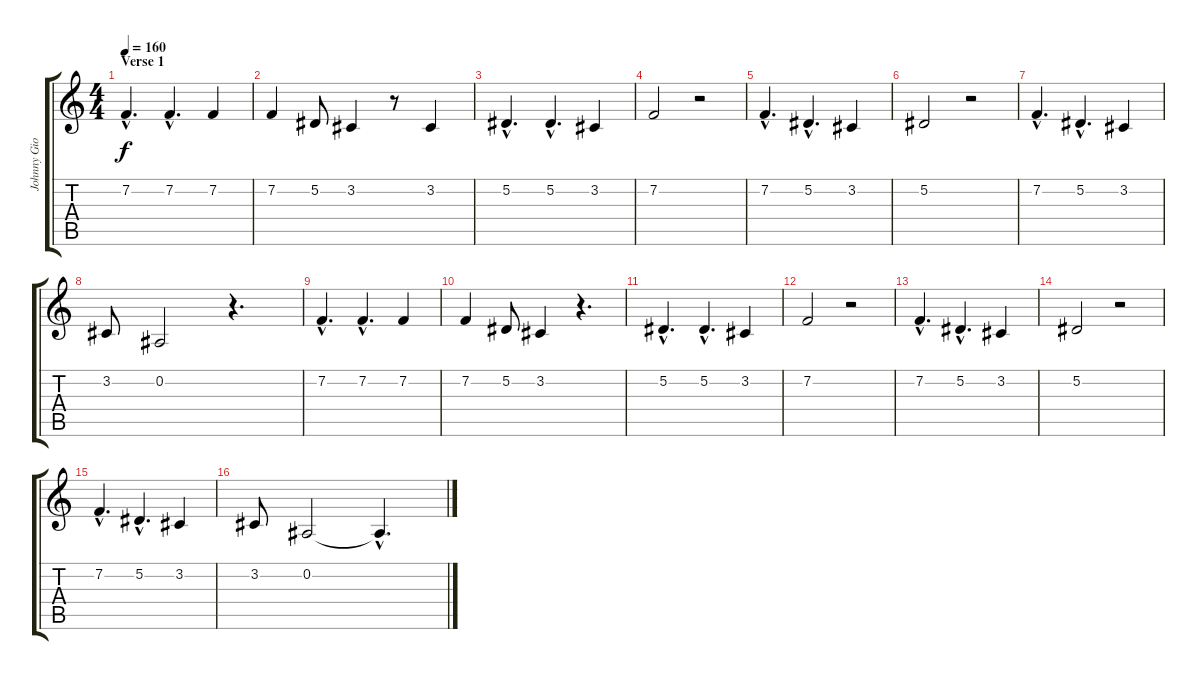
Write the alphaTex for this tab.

\track ("Johnny Gioeli - Lead vocals" "Johnny Gio") {instrument violin}
\staff {score tabs}
\tuning (Eb4 Bb3 Gb3 Db3 Ab2 Eb2) {hide}
\ts (4 4)
\section ("" "Verse 1")
\tempo 160
\clef g2
\ks c
7.2{hac}.4{d dy f} 7.2{hac}.4{d} 7.2.4 |
7.2.4 5.2.8 3.2.4 r.8 3.2.4 |
5.2{hac}.4{d} 5.2{hac}.4{d} 3.2.4 |
7.2.2 r.2 |
7.2{hac}.4{d} 5.2{hac}.4{d} 3.2.4 |
5.2.2 r.2 |
7.2{hac}.4{d} 5.2{hac}.4{d} 3.2.4 |
3.2.8 0.2.2 r.4{d} |
7.2{hac}.4{d} 7.2{hac}.4{d} 7.2.4 |
7.2.4 5.2.8 3.2.4 r.4{d} |
5.2{hac}.4{d} 5.2{hac}.4{d} 3.2.4 |
7.2.2 r.2 |
7.2{hac}.4{d} 5.2{hac}.4{d} 3.2.4 |
5.2.2 r.2 |
7.2{hac}.4{d} 5.2{hac}.4{d} 3.2.4 |
3.2.8 0.2.2 0.2{hac t}.4{d}
